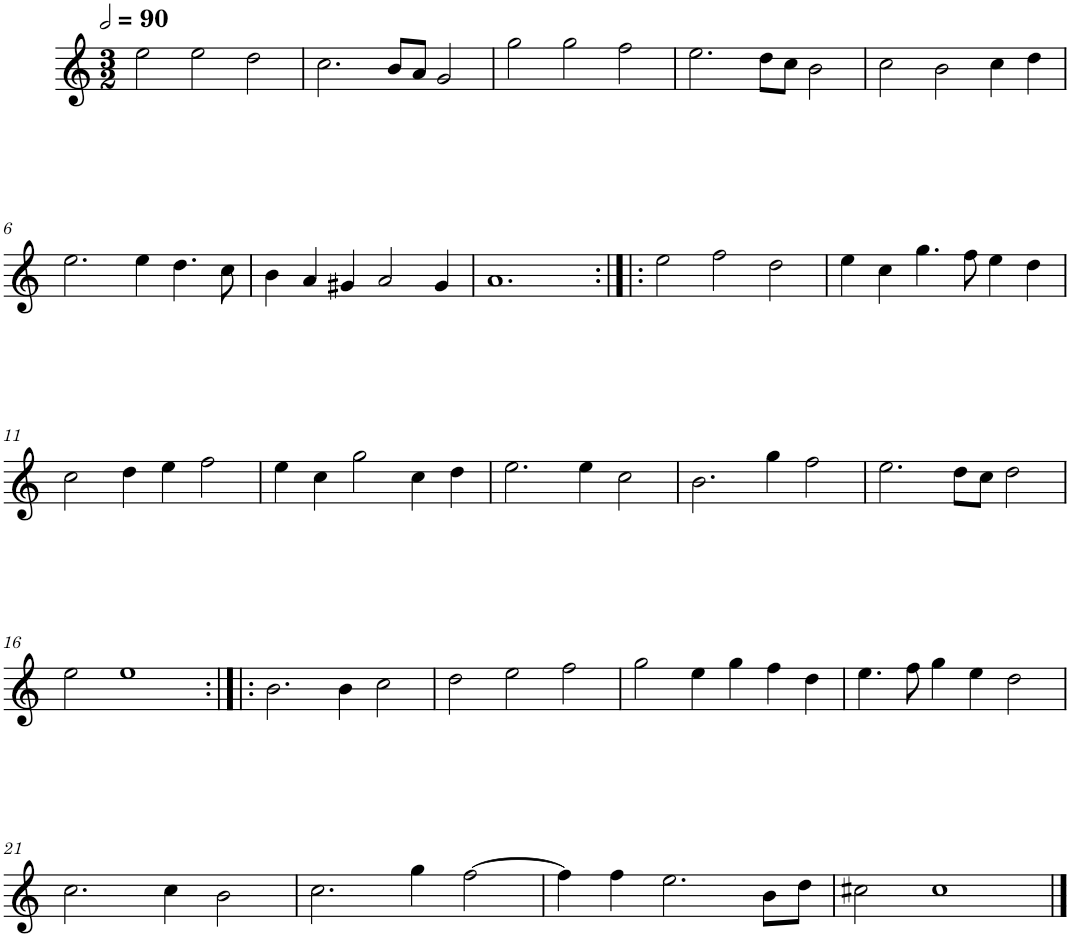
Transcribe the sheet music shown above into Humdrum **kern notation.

**kern
*part1
*staff1
*I"Cinq parties
*clefG2
*k[]
*M3/2
*MM180
=1
2ee\
2ee\
2dd\
=2
2.cc\
8b/L
8a/J
2g/
=3
2gg\
2gg\
2ff\
=4
2.ee\
8dd\L
8cc\J
2b\
=5
2cc\
2b\
4cc\
4dd\
!!LO:LB:g=z
=6
2.ee\
4ee\
4.dd\
8cc\
=7
4b\
4a/
4g#X/
2a/
4g#/
=8
1.a
=9:|!|:
2ee\
2ff\
2dd\
=10
4ee\
4cc\
4.gg\
8ff\
4ee\
4dd\
!!LO:LB:g=z
=11
2cc\
4dd\
4ee\
2ff\
=12
4ee\
4cc\
2gg\
4cc\
4dd\
=13
2.ee\
4ee\
2cc\
=14
2.b\
4gg\
2ff\
=15
2.ee\
8dd\L
8cc\J
2dd\
!!LO:LB:g=z
=16
2ee\
1ee
=17:|!|:
2.b\
4b\
2cc\
=18
2dd\
2ee\
2ff\
=19
2gg\
4ee\
4gg\
4ff\
4dd\
=20
4.ee\
8ff\
4gg\
4ee\
2dd\
!!LO:LB:g=z
=21
2.cc\
4cc\
2b\
=22
2.cc\
4gg\
[2ff\
=23
4ff\]
4ff\
2.ee\
8b\L
8dd\J
=24
2cc#X\
1cc#
==
*-
